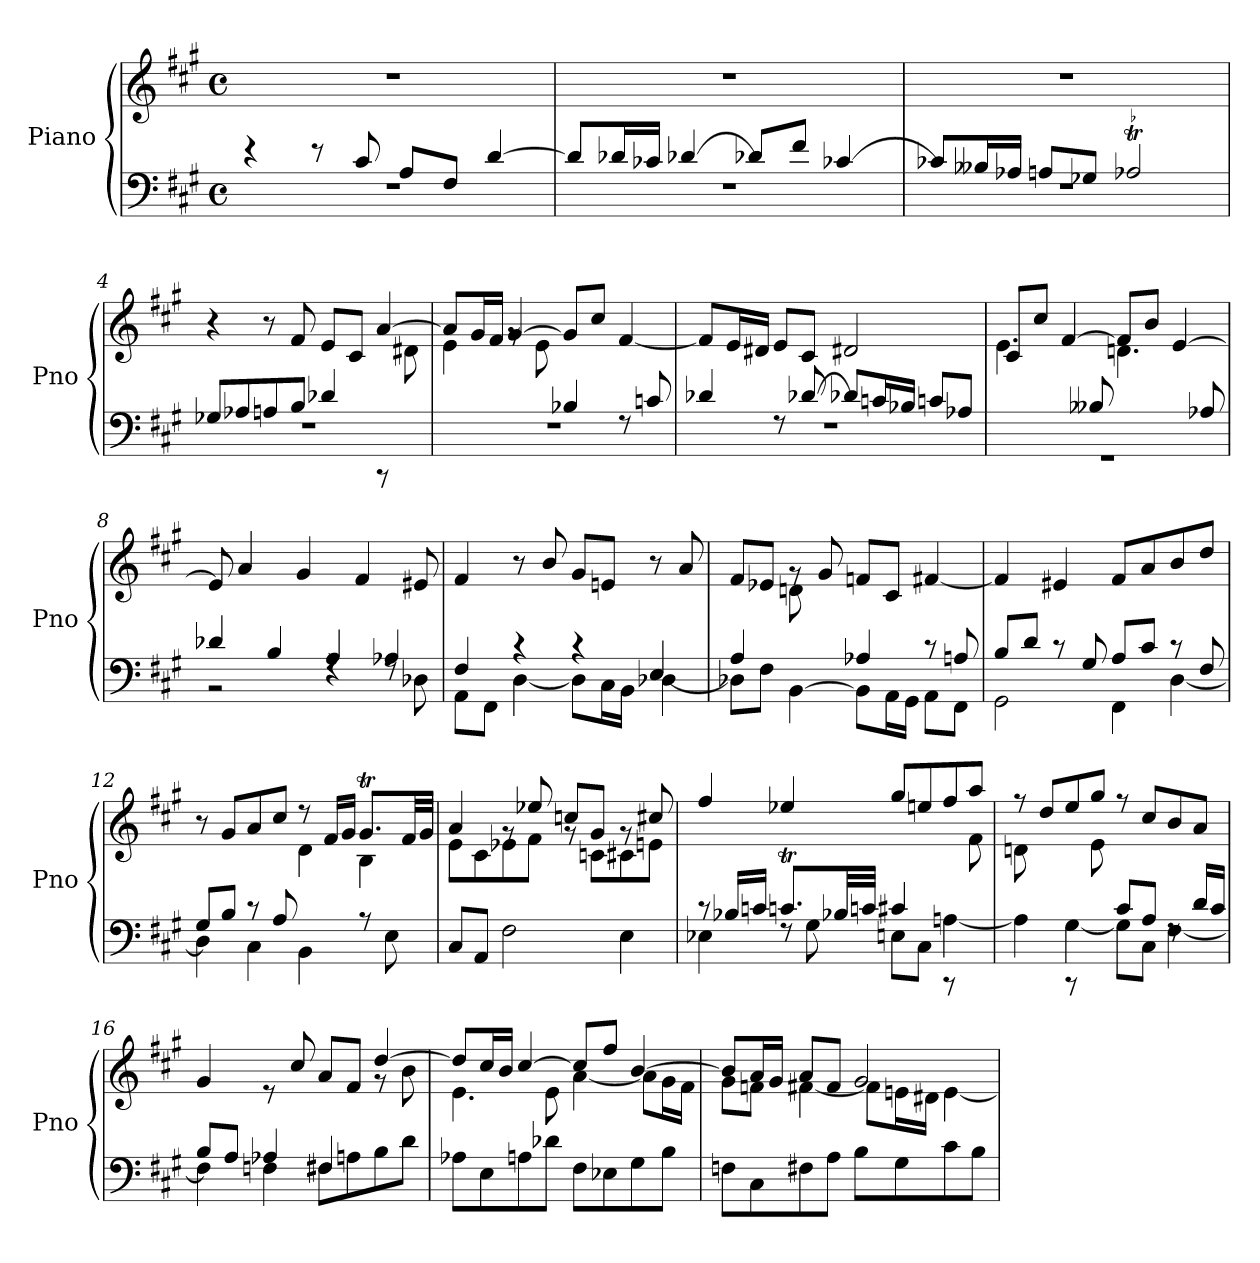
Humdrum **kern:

**kern	**kern
*part1	*part1
*staff2	*staff1
*I"Piano	*
*I'Pno	*
*clefF4	*clefG2
*k[f#c#g#]	*k[f#c#g#]
*M4/4	*M4/4
*met(c)	*met(c)
=1	=1
*^	*
4r	1rF	1r
8r	.	.
8c#/	.	.
8A/L	.	.
8F#/J	.	.
[4d/	.	.
=2	=2	=2
8d/L]	1rF	1r
16d-Xi/L	.	.
16c-Xi/JJ	.	.
[4d-Xi/	.	.
8d-Xi/L]	.	.
8f#/J	.	.
[4c-Xi/	.	.
=3	=3	=3
8c-Xi/L]	1rF	1r
16B--Xj/L	.	.
16A-Xi/JJ	.	.
8A/L	.	.
8G-Xi/J	.	.
2A-XTi/	.	.
=4	=4	=4
*	*	*^
8G-Xi/L	1rF	4r	2..ryy
8A-Xi/	.	.	.
8A/	.	8r	.
8B/J	.	8f#/	.
4d-Xi/	.	8e/L	.
.	.	8c#/J	.
8rCC	.	[4a/	.
8ryy	.	.	8d#X\
=5	=5	=5	=5
*	*^	*	*
2ryy	2ryy	1rF	8a/L]	4e\
.	.	.	16g#/L	.
.	.	.	16f#/JJ	.
.	.	.	[4g#/	8rg
.	.	.	.	8e\
2ryy	4B-Xi/	.	8g#/L]	2ryy
.	.	.	8cc#/J	.
.	8rF	.	[4f#/	.
.	8cni/	.	.	.
*	*v	*v	*	*
*	*	*v	*v
!!LO:LB:g=z
=6	=6	=6
4d-Xi/	1rF	8f#/L]
.	.	16e/L
.	.	16d#X/JJ
8rF	.	8e/L
[8d-Xi/	.	8c#/J
8d-Xi/L]	.	2d#X/
16cni/L	.	.
16B-Xi/JJ	.	.
8cni/L	.	.
8A-Xi/J	.	.
=7	=7	=7
*	*	*^
4.ryy	1rGG	8c#/L	4.e\
.	.	8cc#/J	.
.	.	[4f#/	.
8B--Xj/	.	.	8ryy
4.ryy	.	8f#/L]	4.dn\
.	.	8b/J	.
.	.	[4e/	.
8A-Xi/	.	.	8ryy
*	*	*v	*v
=8	=8	=8
4d-Xi/	2r	8e/]
.	.	4a/
4B/	.	.
.	.	4g#/
4A/	4rF	.
.	.	4f#/
4A-Xi/	8rF	.
.	8D-Xi\	8e#XZ/
=9	=9	=9
4F#/	8AA\L	4f#/
.	8FF#\J	.
4r	[4D\	8r
.	.	8b/
4r	8D\L]	8g#/L
.	16C#Z\L	8en/J
.	16BB\JJ	.
4E/	[4D-Xi\	8r
.	.	8a/
!!LO:LB:g=z
=10	=10	=10
*	*^	*^
4ryy	4A/	8D-Xi\L]	8f#/L	4ryy
.	.	8F#\J	8e-Xi/J	.
8ryy	4ryy	[4BB\	8rg	8dn\L
8B/J	.	.	8g#/	8ryy
2ryy	4A-Xi/	8BB\L]	8fni/L	2ryy
.	.	16AA\L	8c#/J	.
.	.	16GG#\JJ	.	.
.	8r	8AA\L	[4f#/	.
.	8A/	8FF#\J	.	.
*	*v	*v	*	*
*	*	*v	*v
=11	=11	=11
8B/L	2GG#\	4f#/]
8d/J	.	.
8r	.	4e#XZ/
8G#/	.	.
8A/L	4FF#\	8f#/L
8c#/J	.	8a/
8r	[4D\	8b/
8F#/	.	8dd/J
=12	=12	=12
*	*	*^
8G#/L	4D\]	8r	2ryy
8B/J	.	8g#/L	.
8r	4C#\	8a/	.
8A/	.	8cc#/J	.
2ryy	4BB\	8rdd	4d\
.	.	16f#/LL	.
.	.	16g#/JJ	.
.	8rA	8.g#t/L	4B\
.	8E\	.	.
.	.	32f#/LL	.
.	.	32g#/JJJ	.
*v	*v	*	*
=13	=13	=13
8C#/L	4a/	8e\L
8AA/J	.	8c#\
2F#\	8rg	8e-Xi\
.	8ee-Xi/	8f#\J
.	8ccni/L	8rg
.	8g#/J	8cni\L
4E\	8rg	8c#\
.	8cc#/	8e\J
!!LO:LB:g=z	!!
=14	=14	=14
*^	*	*
8r	4E-Xi\	4ff#/	2..ryy
16B-Xi/LL	.	.	.
16cni/JJ	.	.	.
8.cnTi/L	8rF	4ee-Xi/	.
.	8G#\	.	.
32B-Xi/LL	.	.	.
32cni/JJJ	.	.	.
4c#/	8E\L	8gg#/L	.
.	8C#\J	8ee/	.
8rCC	[4An\	8ff#/	.
8ryy	.	8aa/J	8f#\
=15	=15	=15	=15
8ryy	4A\]	8rff	8dn\L
8B/J	.	8dd/L	4ryy
8rCC	[4G#\	8ee/	.
8ryy	.	8gg#/J	8e\
8c#/L	8G#\L]	8rff	2ryy
8A/J	8C#\J	8cc#/L	.
8rF	[4F#\	8b/	.
16d/LL	.	8a/J	.
16c#/JJ	.	.	.
=16	=16	=16	=16
*	*^	*	*
2.ryy	8B/L	4F#\]	4g#/	2.ryy
.	8A/J	.	.	.
.	4A-Xi/	4Fni\	8re	.
.	.	.	8cc#/	.
.	4F#/	8F#\L	8a/L	.
.	.	8A\	8f#/J	.
4ryy	4ryy	8B\	[4dd/	8r
.	.	8d\J	.	8b\
*v	*v	*v	*	*
=17	=17	=17
8A-Xi\L	8dd/L]	4.e\
8E\	16cc#/L	.
.	16b/JJ	.
8A\	[4cc#/	.
8d-Xi\J	.	8e\
8F#\L	8cc#/L]	[4a\
8E-Xi\	8ff#/J	.
8G#\	[4b/	8a\L]
8B\J	.	16g#\L
.	.	16f#\JJ
!!LO:LB:g=z	!!
=18	=18	=18
8Fni\L	8b/L]	8g#\L
8C#\	16a/L	8fni\J
.	16g#/JJ	.
8F#\	8a/L	[4f#\
8A\J	8f#/J	.
8B\L	2g#/	8f#\L]
8G#\	.	16en\L
.	.	16d#XZ\JJ
8c#\	.	[4e\
8B\J	.	.
*	*v	*v
=	=
*-	*-
